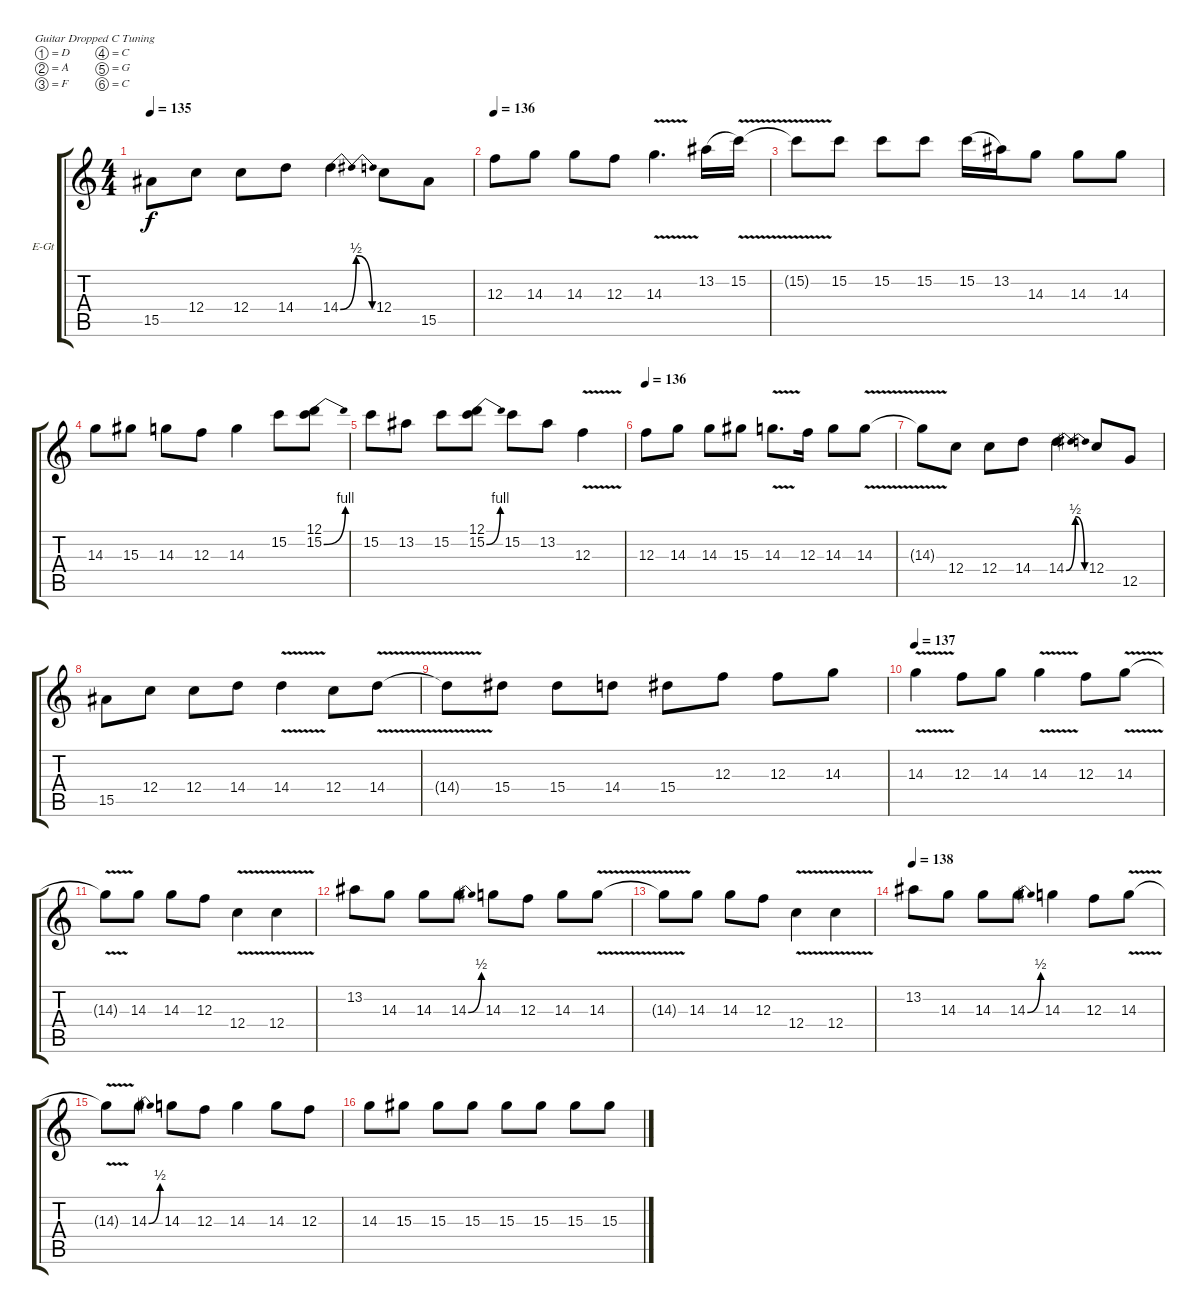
\defaultSystemsLayout 4
\bracketExtendMode groupsimilarinstruments
\firstSystemTrackNameOrientation horizontal
\otherSystemsTrackNameOrientation horizontal
\track ("Electric Guitar" "E-Gt") {instrument overdrivenguitar}
\staff {score tabs}
\tuning (D4 A3 F3 C3 G2 C2)
\ts (4 4)
\tempo 135
\clef g2
\ks c
15.5{t}.8{dy f} 12.4.8 12.4.8 14.4.8 14.4{be (bendrelease 0 0 10.2 2 20.4 2 30 0)}.4 12.4.8 15.5.8 |
\tempo 136
12.3.8 14.3.8 14.3.8 12.3.8 14.3{v}.4{d} 13.2.16{legatoorigin} 15.2{v}.16 |
15.2{v t}.8 15.2.8 15.2.8 15.2.8 15.2.16{legatoorigin} 13.2.16 14.3.8 14.3.8 14.3.8 |
14.3.8 15.3.8 14.3.8 12.3.8 14.3.4 15.2.8 (15.2{be (bend 19.2 0 25.2 4)} 12.1).8 |
15.2.8 13.2.8 15.2.8 (15.2{be (bend 19.2 0 25.2 4)} 12.1).8 15.2.8 13.2.8 12.3{v}.4 |
\tempo 136
12.3.8 14.3.8 14.3.8 15.3.8 14.3{v}.8{d} 12.3.16 14.3.8 14.3{v}.8 |
14.3{v t}.8 12.4.8 12.4.8 14.4.8 14.4{be (bendrelease 0 0 9.6 2 20.4 2 30 0)}.4 12.4.8 12.5.8 |
15.5.8 12.4.8 12.4.8 14.4.8 14.4{v}.4 12.4.8 14.4{v}.8 |
14.4{v t}.8 15.4.8 15.4.8 14.4.8 15.4.8 12.3.8 12.3.8 14.3.8 |
\tempo 137
14.3{v}.4 12.3.8 14.3.8 14.3{v}.4 12.3.8 14.3{v}.8 |
14.3{v t}.8 14.3.8 14.3.8 12.3.8 12.4{v}.4 12.4{v}.4 |
13.2.8 14.3.8 14.3.8 14.3{be (bend 0 0 14.399999999999999 2)}.8 14.3.8 12.3.8 14.3.8 14.3{v}.8 |
14.3{v t}.8 14.3.8 14.3.8 12.3.8 12.4{v}.4 12.4{v}.4 |
\tempo 138
13.2.8 14.3.8 14.3.8 14.3{be (bend 0 0 14.399999999999999 2)}.8 14.3.4 12.3.8 14.3{v}.8 |
14.3{v t}.8 14.3{be (bend 0 0 14.399999999999999 2)}.8 14.3.8 12.3.8 14.3.4 14.3.8 12.3.8 |
14.3.8 15.3.8 15.3.8 15.3.8 15.3.8 15.3.8 15.3.8 15.3.8
